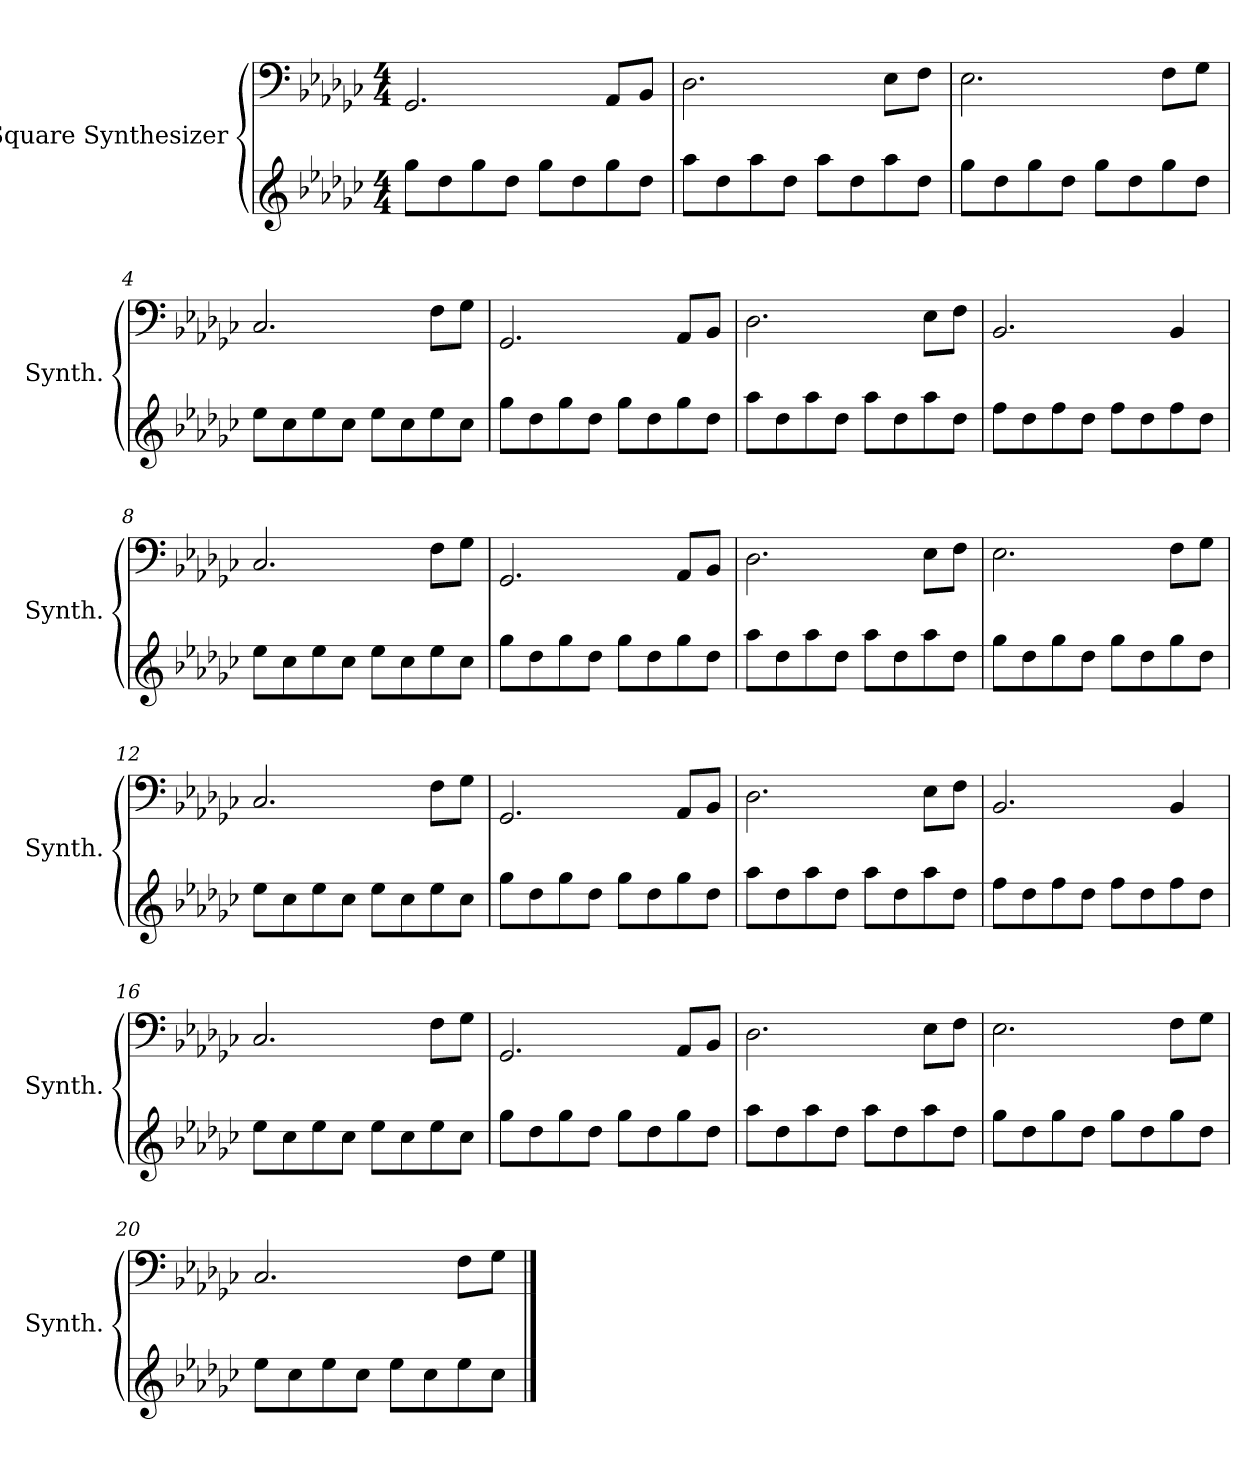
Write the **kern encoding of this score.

**kern	**kern
*part2	*part1
*staff2	*staff1
*I"Square Synthesizer	*I"Square Synthesizer
*I'Synth.	*I'Synth.
*clefG2	*clefF4
*k[b-e-a-d-g-c-]	*k[b-e-a-d-g-c-]
*M4/4	*M4/4
*MM120	*MM120
=1	=1
8gg-\L	2.GG-/
8dd-\	.
8gg-\	.
8dd-\J	.
8gg-\L	.
8dd-\	.
8gg-\	8AA-/L
8dd-\J	8BB-/J
=2	=2
8aa-\L	2.D-\
8dd-\	.
8aa-\	.
8dd-\J	.
8aa-\L	.
8dd-\	.
8aa-\	8E-\L
8dd-\J	8F\J
=3	=3
8gg-\L	2.E-\
8dd-\	.
8gg-\	.
8dd-\J	.
8gg-\L	.
8dd-\	.
8gg-\	8F\L
8dd-\J	8G-\J
=4	=4
8ee-\L	2.C-/
8cc-\	.
8ee-\	.
8cc-\J	.
8ee-\L	.
8cc-\	.
8ee-\	8F\L
8cc-\J	8G-\J
!!LO:LB:g=z
=5	=5
8gg-\L	2.GG-/
8dd-\	.
8gg-\	.
8dd-\J	.
8gg-\L	.
8dd-\	.
8gg-\	8AA-/L
8dd-\J	8BB-/J
=6	=6
8aa-\L	2.D-\
8dd-\	.
8aa-\	.
8dd-\J	.
8aa-\L	.
8dd-\	.
8aa-\	8E-\L
8dd-\J	8F\J
=7	=7
8ff\L	2.BB-/
8dd-\	.
8ff\	.
8dd-\J	.
8ff\L	.
8dd-\	.
8ff\	4BB-/
8dd-\J	.
=8	=8
8ee-\L	2.C-/
8cc-\	.
8ee-\	.
8cc-\J	.
8ee-\L	.
8cc-\	.
8ee-\	8F\L
8cc-\J	8G-\J
=9	=9
8gg-\L	2.GG-/
8dd-\	.
8gg-\	.
8dd-\J	.
8gg-\L	.
8dd-\	.
8gg-\	8AA-/L
8dd-\J	8BB-/J
!!LO:LB:g=z
=10	=10
8aa-\L	2.D-\
8dd-\	.
8aa-\	.
8dd-\J	.
8aa-\L	.
8dd-\	.
8aa-\	8E-\L
8dd-\J	8F\J
=11	=11
8gg-\L	2.E-\
8dd-\	.
8gg-\	.
8dd-\J	.
8gg-\L	.
8dd-\	.
8gg-\	8F\L
8dd-\J	8G-\J
=12	=12
8ee-\L	2.C-/
8cc-\	.
8ee-\	.
8cc-\J	.
8ee-\L	.
8cc-\	.
8ee-\	8F\L
8cc-\J	8G-\J
=13	=13
8gg-\L	2.GG-/
8dd-\	.
8gg-\	.
8dd-\J	.
8gg-\L	.
8dd-\	.
8gg-\	8AA-/L
8dd-\J	8BB-/J
=14	=14
8aa-\L	2.D-\
8dd-\	.
8aa-\	.
8dd-\J	.
8aa-\L	.
8dd-\	.
8aa-\	8E-\L
8dd-\J	8F\J
!!LO:LB:g=z
=15	=15
8ff\L	2.BB-/
8dd-\	.
8ff\	.
8dd-\J	.
8ff\L	.
8dd-\	.
8ff\	4BB-/
8dd-\J	.
=16	=16
8ee-\L	2.C-/
8cc-\	.
8ee-\	.
8cc-\J	.
8ee-\L	.
8cc-\	.
8ee-\	8F\L
8cc-\J	8G-\J
=17	=17
8gg-\L	2.GG-/
8dd-\	.
8gg-\	.
8dd-\J	.
8gg-\L	.
8dd-\	.
8gg-\	8AA-/L
8dd-\J	8BB-/J
=18	=18
8aa-\L	2.D-\
8dd-\	.
8aa-\	.
8dd-\J	.
8aa-\L	.
8dd-\	.
8aa-\	8E-\L
8dd-\J	8F\J
=19	=19
8gg-\L	2.E-\
8dd-\	.
8gg-\	.
8dd-\J	.
8gg-\L	.
8dd-\	.
8gg-\	8F\L
8dd-\J	8G-\J
!!LO:LB:g=z
=20	=20
8ee-\L	2.C-/
8cc-\	.
8ee-\	.
8cc-\J	.
8ee-\L	.
8cc-\	.
8ee-\	8F\L
8cc-\J	8G-\J
==	==
*-	*-
